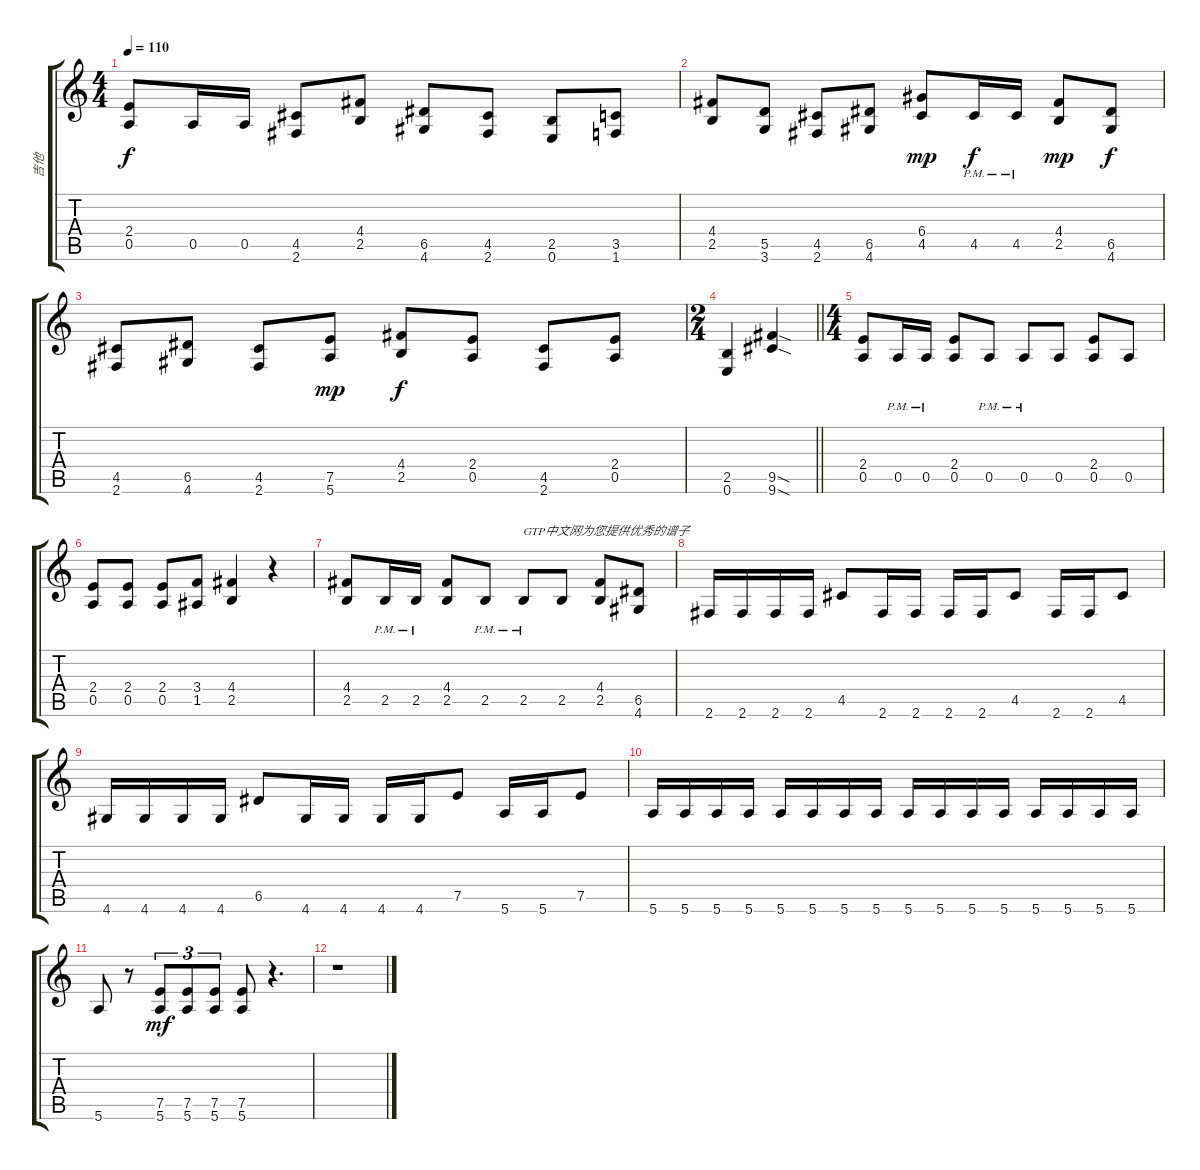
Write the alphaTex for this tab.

\track ("吉他" "吉他") {instrument distortionguitar}
\staff {score tabs}
\tuning (E4 B3 G3 D3 A2 E2) {hide}
\ts (4 4)
\tempo 110
\clef g2
\ks c
(2.4 0.5).8{dy f} 0.5.16 0.5.16 (4.5 2.6).8 (4.4 2.5).8 (6.5 4.6).8 (4.5 2.6).8 (2.5 0.6).8 (3.5 1.6).8 |
(4.4 2.5).8 (5.5 3.6).8 (4.5 2.6).8 (6.5 4.6).8 (6.4 4.5).8{dy mp} 4.5{pm}.16{dy f} 4.5{pm}.16 (4.4 2.5).8{dy mp} (6.5 4.6).8{dy f} |
(4.5 2.6).8 (6.5 4.6).8 (4.5 2.6).8 (7.5 5.6).8{dy mp} (4.4 2.5).8{dy f} (2.4 0.5).8 (4.5 2.6).8 (2.4 0.5).8 |
\ts (2 4)
\barLineRight lightlight
(2.5 0.6).4 (9.5{sod} 9.6{sod}).4 |
\ts (4 4)
(2.4 0.5).8 0.5{pm}.16 0.5{pm}.16 (2.4 0.5).8 0.5{pm}.8 0.5{pm}.8 0.5.8 (2.4 0.5).8 0.5.8 |
(2.4 0.5).8 (2.4 0.5).8 (2.4 0.5).8 (3.4 1.5).8 (4.4 2.5).4 r.4 |
(4.4 2.5).8 2.5{pm}.16 2.5{pm}.16 (4.4 2.5).8 2.5{pm}.8 2.5{pm}.8{txt "GTP中文网为您提供优秀的谱子"} 2.5.8 (4.4 2.5).8 (6.5 4.6).8 |
2.6.16 2.6.16 2.6.16 2.6.16 4.5.8 2.6.16 2.6.16 2.6.16 2.6.16 4.5.8 2.6.16 2.6.16 4.5.8 |
4.6.16 4.6.16 4.6.16 4.6.16 6.5.8 4.6.16 4.6.16 4.6.16 4.6.16 7.5.8 5.6.16 5.6.16 7.5.8 |
5.6.16 5.6.16 5.6.16 5.6.16 5.6.16 5.6.16 5.6.16 5.6.16 5.6.16 5.6.16 5.6.16 5.6.16 5.6.16 5.6.16 5.6.16 5.6.16 |
5.6.8 r.8 (7.5 5.6).8{tu (3 2) dy mf} (7.5 5.6).8{tu (3 2)} (7.5 5.6).8{tu (3 2)} (7.5 5.6).8 r.4{d} |
r.1
